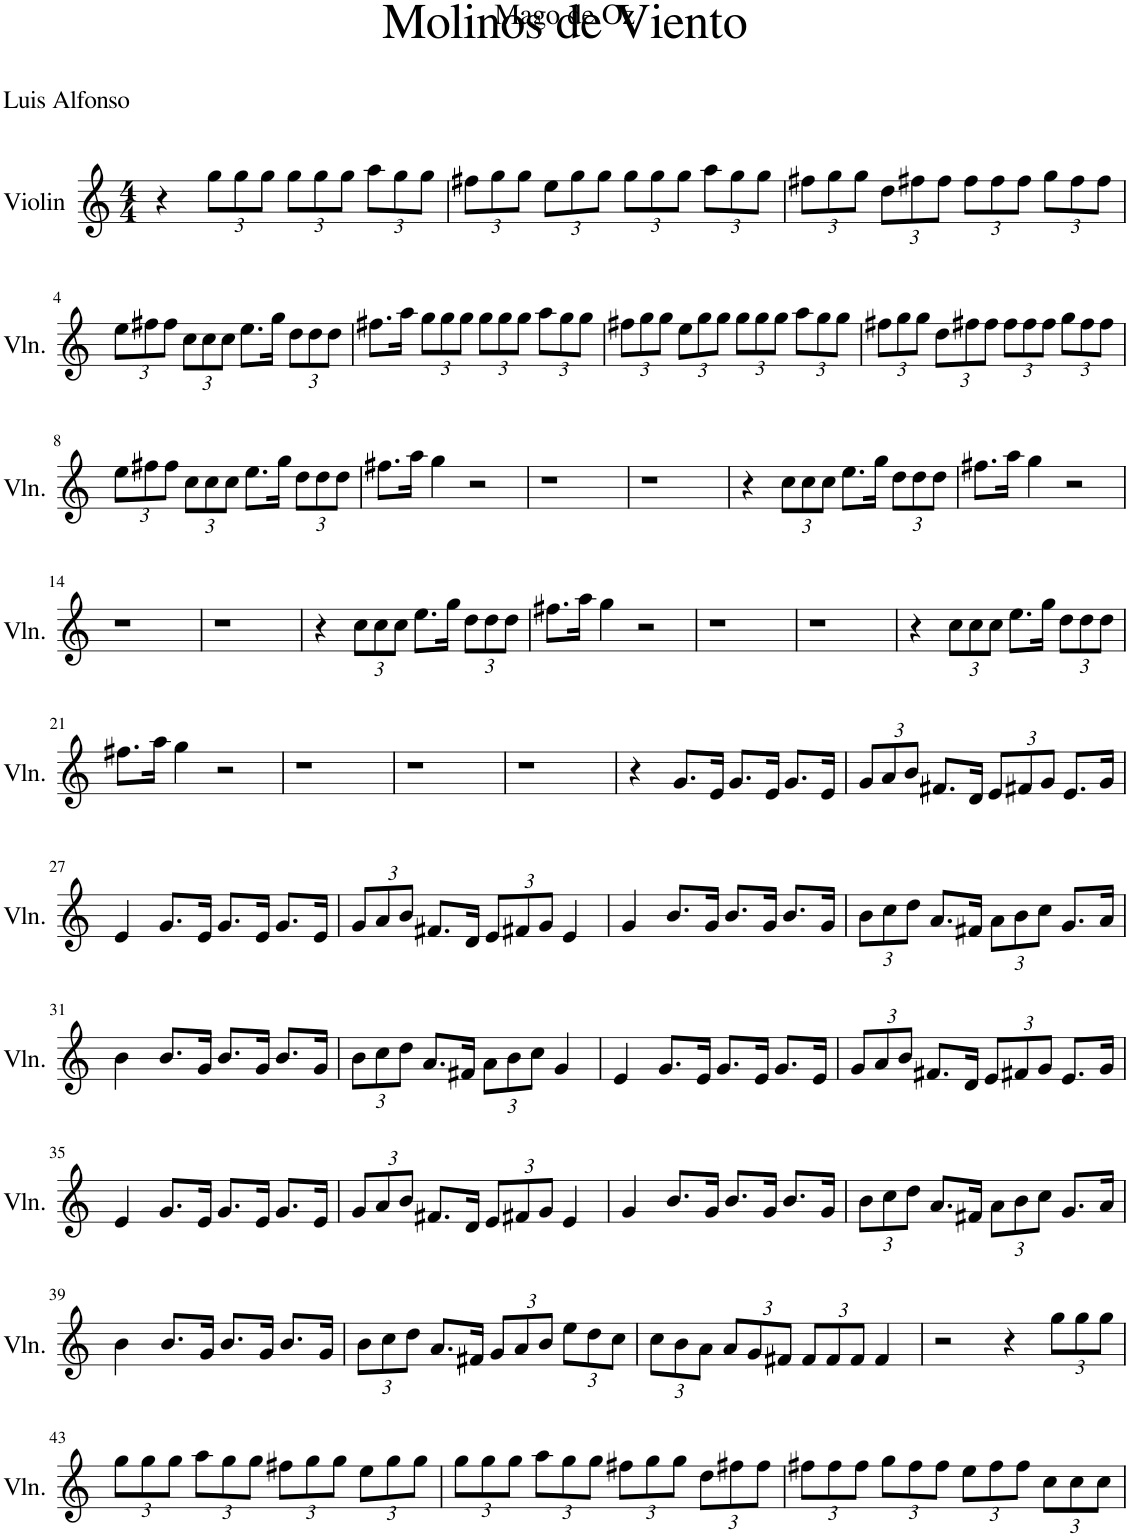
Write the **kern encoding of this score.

**kern
*part1
*staff1
*I"Violin
*I'Vln.
*clefG2
*k[]
*M4/4
=1
4r
*Xbrackettup
12gg\L
12gg\
12gg\J
12gg\L
12gg\
12gg\J
12aa\L
12gg\
12gg\J
=2
12ff#X\L
12gg\
12gg\J
12ee\L
12gg\
12gg\J
12gg\L
12gg\
12gg\J
12aa\L
12gg\
12gg\J
=3
12ff#X\L
12gg\
12gg\J
12dd\L
12ff#X\
12ff#\J
12ff#\L
12ff#\
12ff#\J
12gg\L
12ff#\
12ff#\J
!!LO:LB:g=z
=4
12ee\L
12ff#X\
12ff#\J
12cc\L
12cc\
12cc\J
8.ee\L
16gg\Jk
12dd\L
12dd\
12dd\J
=5
8.ff#X\L
16aa\Jk
12gg\L
12gg\
12gg\J
12gg\L
12gg\
12gg\J
12aa\L
12gg\
12gg\J
=6
12ff#X\L
12gg\
12gg\J
12ee\L
12gg\
12gg\J
12gg\L
12gg\
12gg\J
12aa\L
12gg\
12gg\J
=7
12ff#X\L
12gg\
12gg\J
12dd\L
12ff#X\
12ff#\J
12ff#\L
12ff#\
12ff#\J
12gg\L
12ff#\
12ff#\J
!!LO:LB:g=z
=8
12ee\L
12ff#X\
12ff#\J
12cc\L
12cc\
12cc\J
8.ee\L
16gg\Jk
12dd\L
12dd\
12dd\J
=9
8.ff#X\L
16aa\Jk
4gg\
2r
=10
1r
=11
1r
=12
4r
12cc\L
12cc\
12cc\J
8.ee\L
16gg\Jk
12dd\L
12dd\
12dd\J
=13
8.ff#X\L
16aa\Jk
4gg\
2r
!!LO:LB:g=z
=14
1r
=15
1r
=16
4r
12cc\L
12cc\
12cc\J
8.ee\L
16gg\Jk
12dd\L
12dd\
12dd\J
=17
8.ff#X\L
16aa\Jk
4gg\
2r
=18
1r
=19
1r
=20
4r
12cc\L
12cc\
12cc\J
8.ee\L
16gg\Jk
12dd\L
12dd\
12dd\J
!!LO:LB:g=z
=21
8.ff#X\L
16aa\Jk
4gg\
2r
=22
1r
=23
1r
=24
1r
=25
4r
8.g/L
16e/Jk
8.g/L
16e/Jk
8.g/L
16e/Jk
=26
12g/L
12a/
12b/J
8.f#X/L
16d/Jk
12e/L
12f#X/
12g/J
8.e/L
16g/Jk
!!LO:LB:g=z
=27
4e/
8.g/L
16e/Jk
8.g/L
16e/Jk
8.g/L
16e/Jk
=28
12g/L
12a/
12b/J
8.f#X/L
16d/Jk
12e/L
12f#X/
12g/J
4e/
=29
4g/
8.b/L
16g/Jk
8.b/L
16g/Jk
8.b/L
16g/Jk
=30
12b\L
12cc\
12dd\J
8.a/L
16f#X/Jk
12a\L
12b\
12cc\J
8.g/L
16a/Jk
!!LO:LB:g=z
=31
4b\
8.b/L
16g/Jk
8.b/L
16g/Jk
8.b/L
16g/Jk
=32
12b\L
12cc\
12dd\J
8.a/L
16f#X/Jk
12a\L
12b\
12cc\J
4g/
=33
4e/
8.g/L
16e/Jk
8.g/L
16e/Jk
8.g/L
16e/Jk
=34
12g/L
12a/
12b/J
8.f#X/L
16d/Jk
12e/L
12f#X/
12g/J
8.e/L
16g/Jk
!!LO:LB:g=z
=35
4e/
8.g/L
16e/Jk
8.g/L
16e/Jk
8.g/L
16e/Jk
=36
12g/L
12a/
12b/J
8.f#X/L
16d/Jk
12e/L
12f#X/
12g/J
4e/
=37
4g/
8.b/L
16g/Jk
8.b/L
16g/Jk
8.b/L
16g/Jk
=38
12b\L
12cc\
12dd\J
8.a/L
16f#X/Jk
12a\L
12b\
12cc\J
8.g/L
16a/Jk
!!LO:LB:g=z
=39
4b\
8.b/L
16g/Jk
8.b/L
16g/Jk
8.b/L
16g/Jk
=40
12b\L
12cc\
12dd\J
8.a/L
16f#X/Jk
12g/L
12a/
12b/J
12ee\L
12dd\
12cc\J
=41
12cc\L
12b\
12a\J
12a/L
12g/
12f#X/J
12f#/L
12f#/
12f#/J
4f#/
=42
2r
4r
12gg\L
12gg\
12gg\J
!!LO:LB:g=z
=43
12gg\L
12gg\
12gg\J
12aa\L
12gg\
12gg\J
12ff#X\L
12gg\
12gg\J
12ee\L
12gg\
12gg\J
=44
12gg\L
12gg\
12gg\J
12aa\L
12gg\
12gg\J
12ff#X\L
12gg\
12gg\J
12dd\L
12ff#X\
12ff#\J
=45
12ff#X\L
12ff#\
12ff#\J
12gg\L
12ff#\
12ff#\J
12ee\L
12ff#\
12ff#\J
12cc\L
12cc\
12cc\J
=
*-
